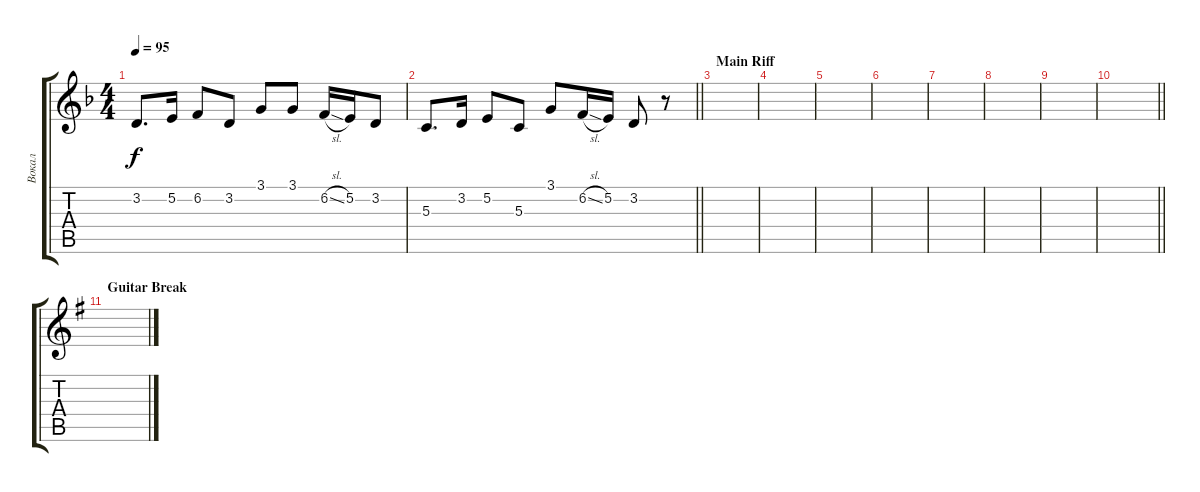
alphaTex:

\track ("Вокал" "Вокал") {instrument trumpet}
\staff {score tabs}
\tuning (E4 B3 G3 D3 A2 E2) {hide}
\ts (4 4)
\tempo 95
\clef g2
\ks dminor
3.2.8{d dy f} 5.2.16 6.2.8 3.2.8 3.1.8 3.1.8 6.2{sl}.16 5.2.16 3.2.8 |
\barLineRight lightlight
5.3.8{d} 3.2.16 5.2.8 5.3.8 3.1.8 6.2{sl}.16 5.2.16 3.2.8 r.8 |
\section ("" "Main Riff")
|
|
|
|
|
|
|
\barLineRight lightlight
|
\section ("" "Guitar Break")
\ks eminor
